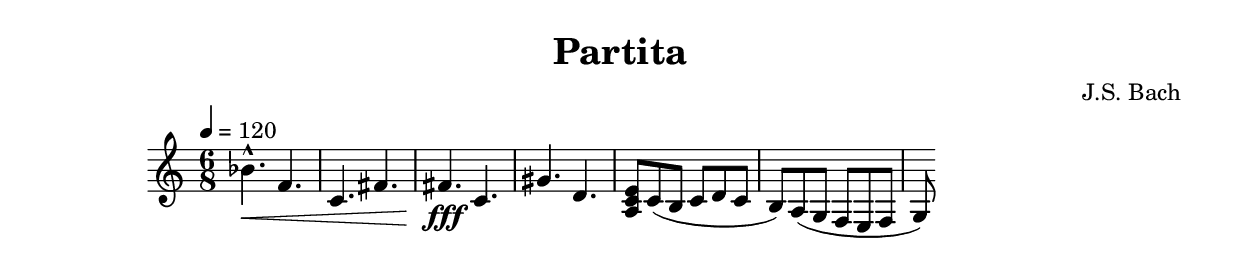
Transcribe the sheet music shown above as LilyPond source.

%{
-- Fichier lilypond réalisé par ruby2lily
-- https://github.com/PhilippePerret/ruby2lily.git

-- Ruby score:
	/Users/philippeperret/Sites/cgi-bin/lilypond/test/score/simple.rb
%}

\version "2.16.0"

% Informations score
\header {
	title = "Partita"
	composer = "J.S. Bach"
}

% Score
{\new Staff {
	\relative c'' {
		\clef "treble"
		\time 6/8
		\tempo 4 = 120	bes4.-^\< f c fis fis\fff c gis' d<a c e>8 c8( b c d c b) a( g f e f g)
	}
}
}
